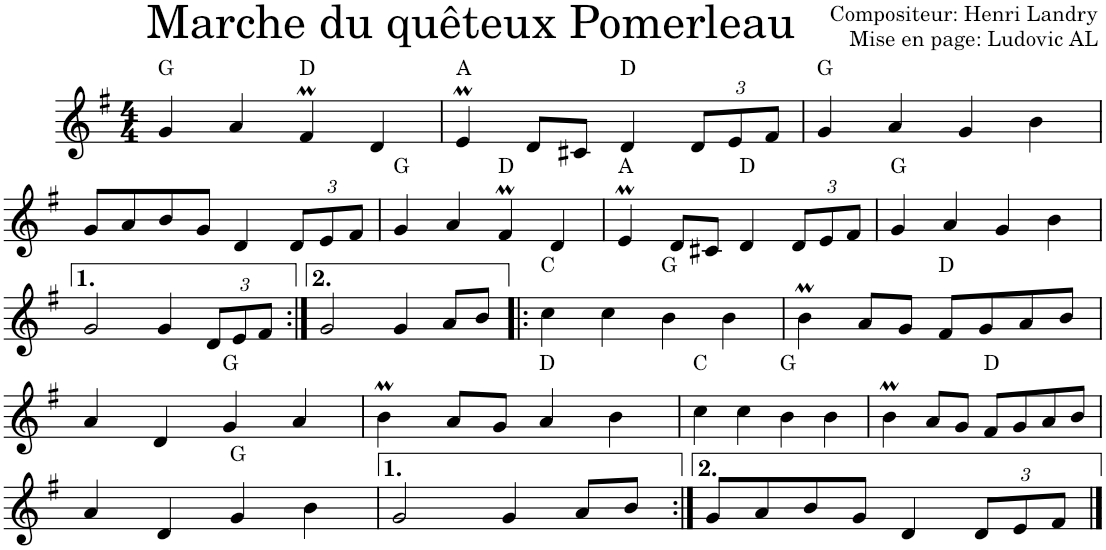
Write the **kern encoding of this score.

**kern	**harte
*part1	*part1
*staff1	*
*I"Violon	*
*I'Vln.	*
*clefG2	*
*k[f#]	*
*M4/4	*
=1	=1
4g/	G:maj
4a/	.
4f#m/	D:maj
4d/	.
=2	=2
4eM/	A:maj
8d/L	.
8c#X/J	.
4d/	D:maj
*Xbrackettup	*
12d/L	.
12e/	.
12f#/J	.
=3	=3
4g/	G:maj
4a/	.
4g/	.
4b\	.
!!LO:LB:g=z
=4	=4
8g/L	.
8a/	.
8b/	.
8g/J	.
4d/	.
12d/L	.
12e/	.
12f#/J	.
=5	=5
4g/	G:maj
4a/	.
4f#m/	D:maj
4d/	.
=6	=6
4eM/	A:maj
8d/L	.
8c#X/J	.
4d/	D:maj
12d/L	.
12e/	.
12f#/J	.
=7	=7
4g/	G:maj
4a/	.
4g/	.
4b\	.
!!LO:LB:g=z
=8	=8
2g/	.
4g/	.
12d/L	.
12e/	.
12f#/J	.
=9:|!	=9:|!
2g/	.
4g/	.
8a/L	.
8b/J	.
=10!|:	=10!|:
4cc\	C:maj
4cc\	.
4b\	G:maj
4b\	.
=11	=11
4bm\	.
8a/L	.
8g/J	.
8f#/L	D:maj
8g/	.
8a/	.
8b/J	.
!!LO:LB:g=z
=12	=12
4a/	.
4d/	.
4g/	G:maj
4a/	.
=13	=13
4bm\	.
8a/L	.
8g/J	.
4a/	D:maj
4b\	.
=14	=14
4cc\	C:maj
4cc\	.
4b\	G:maj
4b\	.
=15	=15
4bm\	.
8a/L	.
8g/J	.
8f#/L	D:maj
8g/	.
8a/	.
8b/J	.
!!LO:LB:g=z
=16	=16
4a/	.
4d/	.
4g/	G:maj
4b\	.
=17	=17
2g/	.
4g/	.
8a/L	.
8b/J	.
=18:|!	=18:|!
8g/L	.
8a/	.
8b/	.
8g/J	.
4d/	.
12d/L	.
12e/	.
12f#/J	.
==	==
*-	*-
